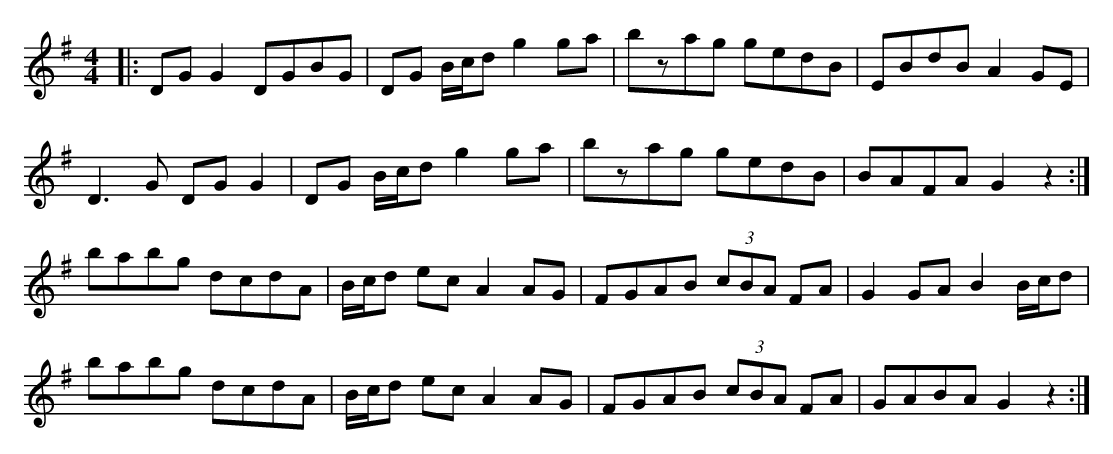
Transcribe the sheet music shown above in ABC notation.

X:1
M:4/4
K:G
|:DG G2 DGBG|DG B/c/d g2 ga|bzag gedB|EBdB A2 GE|
D3 G DG G2|DG B/c/d g2 ga|bzag gedB|BAFA G2 z2:|
babg dcdA|B/c/d ec A2 AG|FGAB (3cBA FA|G2 GA B2 B/c/d|
babg dcdA|B/c/d ec A2 AG|FGAB (3cBA FA|GABA G2 z2:|
